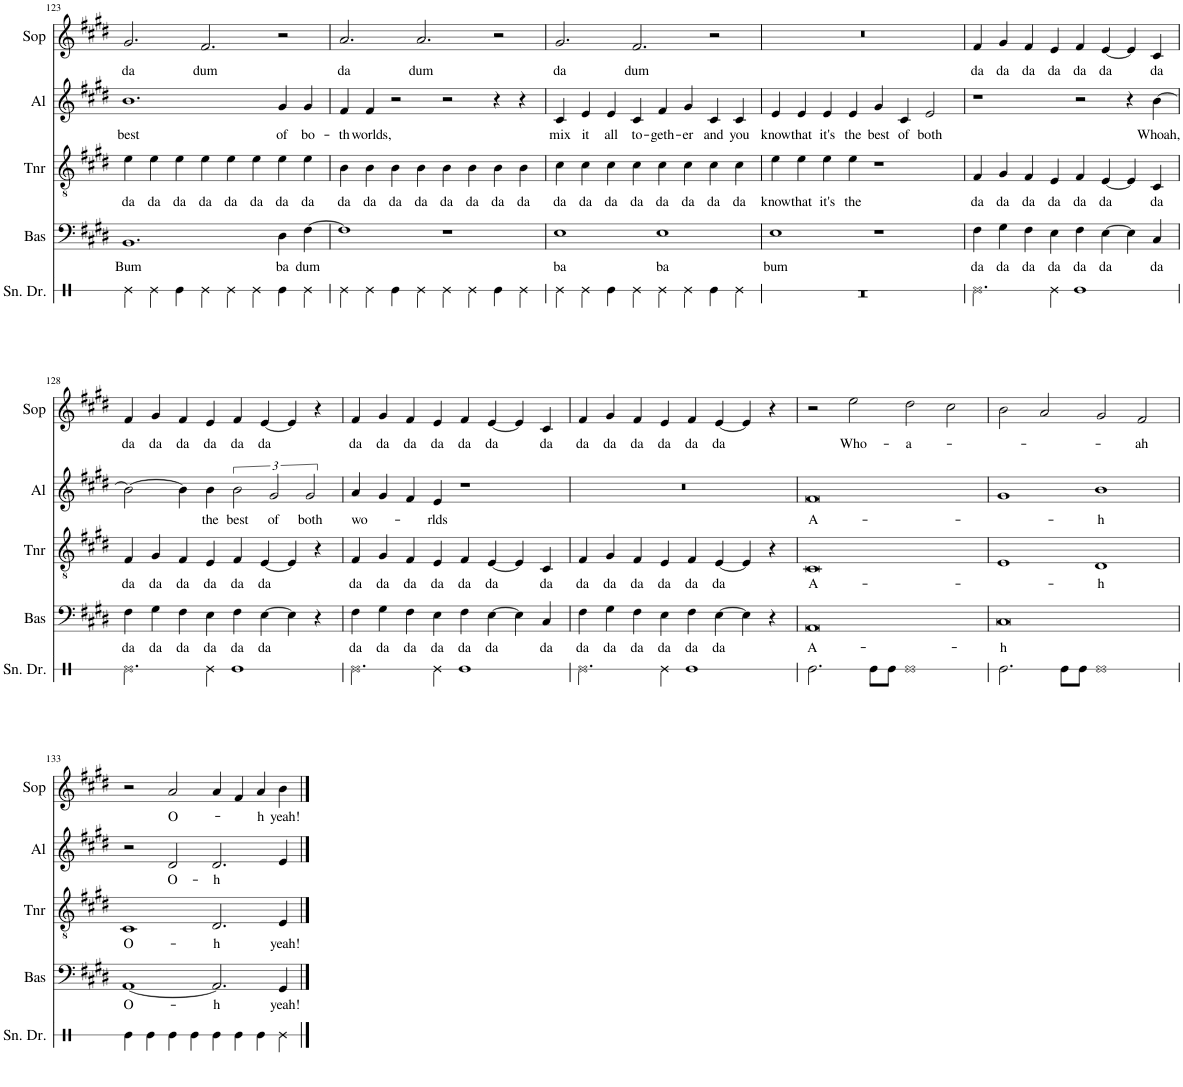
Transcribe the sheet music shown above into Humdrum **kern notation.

**kern	**kern	**text	**kern	**text	**kern	**text	**kern	**text
*part5	*part4	*part4	*part3	*part3	*part2	*part2	*part1	*part1
*staff5	*staff4	*staff4	*staff3	*staff3	*staff2	*staff2	*staff1	*staff1
*I"Snare Drum	*I"Bass	*	*I"Tenor	*	*I"Alto	*	*I"Soprano	*
*I'Sn. Dr.	*I'Bas	*	*I'Tnr	*	*I'Al	*	*I'Sop	*
!!LO:PB:g=z
*clefX	*clefF4	*	*clefGv2	*	*clefG2	*	*clefG2	*
*k[]	*k[f#c#g#d#]	*	*k[f#c#g#d#]	*	*k[f#c#g#d#]	*	*k[f#c#g#d#]	*
*M4/2	*M4/2	*	*M4/2	*	*M4/2	*	*M4/2	*
=123	=123	=123	=123	=123	=123	=123	=123	=123
!	!	!LO:LY:b	!	!LO:LY:b	!	!LO:LY:b	!	!LO:LY:b
4Re\	1.BB	Bum	4e\	da	1.b	best	2.g#/	da
!	!	!	!	!LO:LY:b	!	!	!	!
4Re\	.	.	4e\	da	.	.	.	.
!	!	!	!	!LO:LY:b	!	!	!	!
4Re\	.	.	4e\	da	.	.	.	.
!	!	!	!	!LO:LY:b	!	!	!	!LO:LY:b
4Re\	.	.	4e\	da	.	.	2.f#/	dum
!	!	!	!	!LO:LY:b	!	!	!	!
4Re\	.	.	4e\	da	.	.	.	.
!	!	!	!	!LO:LY:b	!	!	!	!
4Re\	.	.	4e\	da	.	.	.	.
!	!	!LO:LY:b	!	!LO:LY:b	!	!LO:LY:b	!	!
4Re\	4D#\	ba	4e\	da	4g#/	of	2r	.
!	!	!LO:LY:b	!	!LO:LY:b	!	!LO:LY:b	!	!
4Re\	[4F#\	dum	4e\	da	4g#/	bo-	.	.
=124	=124	=124	=124	=124	=124	=124	=124	=124
!	!	!	!	!LO:LY:b	!	!LO:LY:b	!	!LO:LY:b
4Re\	1F#]	.	4B\	da	4f#/	-th	2.a/	da
!	!	!	!	!LO:LY:b	!	!LO:LY:b	!	!
4Re\	.	.	4B\	da	4f#/	worlds,	.	.
!	!	!	!	!LO:LY:b	!	!	!	!
4Re\	.	.	4B\	da	2r	.	.	.
!	!	!	!	!LO:LY:b	!	!	!	!LO:LY:b
4Re\	.	.	4B\	da	.	.	2.a/	dum
!	!	!	!	!LO:LY:b	!	!	!	!
4Re\	1r	.	4B\	da	2r	.	.	.
!	!	!	!	!LO:LY:b	!	!	!	!
4Re\	.	.	4B\	da	.	.	.	.
!	!	!	!	!LO:LY:b	!	!	!	!
4Re\	.	.	4B\	da	4r	.	2r	.
!	!	!	!	!LO:LY:b	!	!	!	!
4Re\	.	.	4B\	da	4r	.	.	.
=125	=125	=125	=125	=125	=125	=125	=125	=125
!	!	!LO:LY:b	!	!LO:LY:b	!	!LO:LY:b	!	!LO:LY:b
4Re\	1E	ba	4c#\	da	4c#/	mix	2.g#/	da
!	!	!	!	!LO:LY:b	!	!LO:LY:b	!	!
4Re\	.	.	4c#\	da	4e/	it	.	.
!	!	!	!	!LO:LY:b	!	!LO:LY:b	!	!
4Re\	.	.	4c#\	da	4e/	all	.	.
!	!	!	!	!LO:LY:b	!	!LO:LY:b	!	!LO:LY:b
4Re\	.	.	4c#\	da	4c#/	to-	2.f#/	dum
!	!	!LO:LY:b	!	!LO:LY:b	!	!LO:LY:b	!	!
4Re\	1E	ba	4c#\	da	4f#/	-geth-	.	.
!	!	!	!	!LO:LY:b	!	!LO:LY:b	!	!
4Re\	.	.	4c#\	da	4g#/	-er	.	.
!	!	!	!	!LO:LY:b	!	!LO:LY:b	!	!
4Re\	.	.	4c#\	da	4c#/	and	2r	.
!	!	!	!	!LO:LY:b	!	!LO:LY:b	!	!
4Re\	.	.	4c#\	da	4c#/	you	.	.
=126	=126	=126	=126	=126	=126	=126	=126	=126
!	!	!LO:LY:b	!	!LO:LY:b	!	!LO:LY:b	!	!
0r	1E	bum	4e\	know	4e/	know	0r	.
!	!	!	!	!LO:LY:b	!	!LO:LY:b	!	!
.	.	.	4e\	that	4e/	that	.	.
!	!	!	!	!LO:LY:b	!	!LO:LY:b	!	!
.	.	.	4e\	it's	4e/	it's	.	.
!	!	!	!	!LO:LY:b	!	!LO:LY:b	!	!
.	.	.	4e\	the	4e/	the	.	.
!	!	!	!	!	!	!LO:LY:b	!	!
.	1r	.	1r	.	4g#/	best	.	.
!	!	!	!	!	!	!LO:LY:b	!	!
.	.	.	.	.	4c#/	of	.	.
!	!	!	!	!	!	!LO:LY:b	!	!
.	.	.	.	.	2e/	both	.	.
=127	=127	=127	=127	=127	=127	=127	=127	=127
!	!	!LO:LY:b	!	!LO:LY:b	!	!	!	!LO:LY:b
2.Re\	4F#\	da	4F#/	da	1r	.	4f#/	da
!	!	!LO:LY:b	!	!LO:LY:b	!	!	!	!LO:LY:b
.	4G#\	da	4G#/	da	.	.	4g#/	da
!	!	!LO:LY:b	!	!LO:LY:b	!	!	!	!LO:LY:b
.	4F#\	da	4F#/	da	.	.	4f#/	da
!	!	!LO:LY:b	!	!LO:LY:b	!	!	!	!LO:LY:b
4Re\	4E\	da	4E/	da	.	.	4e/	da
!	!	!LO:LY:b	!	!LO:LY:b	!	!	!	!LO:LY:b
1Re	4F#\	da	4F#/	da	2r	.	4f#/	da
!	!	!LO:LY:b	!	!LO:LY:b	!	!	!	!LO:LY:b
.	[4E\	da	[4E/	da	.	.	[4e/	da
.	4E\]	.	4E/]	.	4r	.	4e/]	.
!	!	!LO:LY:b	!	!LO:LY:b	!	!LO:LY:b	!	!LO:LY:b
.	4C#/	da	4C#/	da	[4b\	Whoah,	4c#/	da
!!LO:LB:g=z
=128	=128	=128	=128	=128	=128	=128	=128	=128
!	!	!LO:LY:b	!	!LO:LY:b	!	!	!	!LO:LY:b
2.Re\	4F#\	da	4F#/	da	2b\_	.	4f#/	da
!	!	!LO:LY:b	!	!LO:LY:b	!	!	!	!LO:LY:b
.	4G#\	da	4G#/	da	.	.	4g#/	da
!	!	!LO:LY:b	!	!LO:LY:b	!	!	!	!LO:LY:b
.	4F#\	da	4F#/	da	4b\]	.	4f#/	da
!	!	!LO:LY:b	!	!LO:LY:b	!	!LO:LY:b	!	!LO:LY:b
4Re\	4E\	da	4E/	da	4b\	the	4e/	da
!	!	!LO:LY:b	!	!LO:LY:b	!	!LO:LY:b	!	!LO:LY:b
1Re	4F#\	da	4F#/	da	3b\	best	4f#/	da
!	!	!LO:LY:b	!	!LO:LY:b	!	!	!	!LO:LY:b
.	[4E\	da	[4E/	da	.	.	[4e/	da
!	!	!	!	!	!	!LO:LY:b	!	!
.	.	.	.	.	3g#/	of	.	.
.	4E\]	.	4E/]	.	.	.	4e/]	.
!	!	!	!	!	!	!LO:LY:b	!	!
.	.	.	.	.	3g#/	both	.	.
.	4r	.	4r	.	.	.	4r	.
=129	=129	=129	=129	=129	=129	=129	=129	=129
!	!	!LO:LY:b	!	!LO:LY:b	!	!LO:LY:b	!	!LO:LY:b
2.Re\	4F#\	da	4F#/	da	4a/	wo-	4f#/	da
!	!	!LO:LY:b	!	!LO:LY:b	!	!	!	!LO:LY:b
.	4G#\	da	4G#/	da	4g#/	.	4g#/	da
!	!	!LO:LY:b	!	!LO:LY:b	!	!	!	!LO:LY:b
.	4F#\	da	4F#/	da	4f#/	.	4f#/	da
!	!	!LO:LY:b	!	!LO:LY:b	!	!LO:LY:b	!	!LO:LY:b
4Re\	4E\	da	4E/	da	4e/	-rlds	4e/	da
!	!	!LO:LY:b	!	!LO:LY:b	!	!	!	!LO:LY:b
1Re	4F#\	da	4F#/	da	1r	.	4f#/	da
!	!	!LO:LY:b	!	!LO:LY:b	!	!	!	!LO:LY:b
.	[4E\	da	[4E/	da	.	.	[4e/	da
.	4E\]	.	4E/]	.	.	.	4e/]	.
!	!	!LO:LY:b	!	!LO:LY:b	!	!	!	!LO:LY:b
.	4C#/	da	4C#/	da	.	.	4c#/	da
=130	=130	=130	=130	=130	=130	=130	=130	=130
!	!	!LO:LY:b	!	!LO:LY:b	!	!	!	!LO:LY:b
2.Re\	4F#\	da	4F#/	da	0r	.	4f#/	da
!	!	!LO:LY:b	!	!LO:LY:b	!	!	!	!LO:LY:b
.	4G#\	da	4G#/	da	.	.	4g#/	da
!	!	!LO:LY:b	!	!LO:LY:b	!	!	!	!LO:LY:b
.	4F#\	da	4F#/	da	.	.	4f#/	da
!	!	!LO:LY:b	!	!LO:LY:b	!	!	!	!LO:LY:b
4Re\	4E\	da	4E/	da	.	.	4e/	da
!	!	!LO:LY:b	!	!LO:LY:b	!	!	!	!LO:LY:b
1Re	4F#\	da	4F#/	da	.	.	4f#/	da
!	!	!LO:LY:b	!	!LO:LY:b	!	!	!	!LO:LY:b
.	[4E\	da	[4E/	da	.	.	[4e/	da
.	4E\]	.	4E/]	.	.	.	4e/]	.
.	4r	.	4r	.	.	.	4r	.
=131	=131	=131	=131	=131	=131	=131	=131	=131
!	!	!LO:LY:b	!	!LO:LY:b	!	!LO:LY:b	!	!
2.Re\	0AA	A-	0C#	A-	0f#	A-	2r	.
!	!	!	!	!	!	!	!	!LO:LY:b
.	.	.	.	.	.	.	2ee\	Who-
8Re\L	.	.	.	.	.	.	.	.
8Re\J	.	.	.	.	.	.	.	.
!	!	!	!	!	!	!	!	!LO:LY:b
1Re	.	.	.	.	.	.	2dd#\	-a-
.	.	.	.	.	.	.	2cc#\	.
=132	=132	=132	=132	=132	=132	=132	=132	=132
!	!	!LO:LY:b	!	!	!	!	!	!
2.Re\	0C#	h	1E	.	1g#	.	2b\	.
.	.	.	.	.	.	.	2a/	.
8Re\L	.	.	.	.	.	.	.	.
8Re\J	.	.	.	.	.	.	.	.
!	!	!	!	!LO:LY:b	!	!LO:LY:b	!	!
1Re	.	.	1D#	-h	1b	-h	2g#/	.
!	!	!	!	!	!	!	!	!LO:LY:b
.	.	.	.	.	.	.	2f#/	-ah
!!LO:LB:g=z
=133	=133	=133	=133	=133	=133	=133	=133	=133
!	!	!LO:LY:b	!	!LO:LY:b	!	!	!	!
4Re\	[1AA	O-	1C#	O-	2r	.	2r	.
4Re\	.	.	.	.	.	.	.	.
!	!	!	!	!	!	!LO:LY:b	!	!LO:LY:b
4Re\	.	.	.	.	2d#/	O-	2a/	O-
4Re\	.	.	.	.	.	.	.	.
!	!	!LO:LY:b	!	!LO:LY:b	!	!LO:LY:b	!	!
4Re\	2.AA/]	-h	2.D#/	h	2.d#/	h	4a/	.
4Re\	.	.	.	.	.	.	4f#/	.
!	!	!	!	!	!	!	!	!LO:LY:b
4Re\	.	.	.	.	.	.	4a/	-h
!	!	!LO:LY:b	!	!LO:LY:b	!	!	!	!LO:LY:b
4Re\	4GG#/	yeah!	4E/	yeah!	4e/	.	4b\	yeah!
==	==	==	==	==	==	==	==	==
*-	*-	*-	*-	*-	*-	*-	*-	*-
